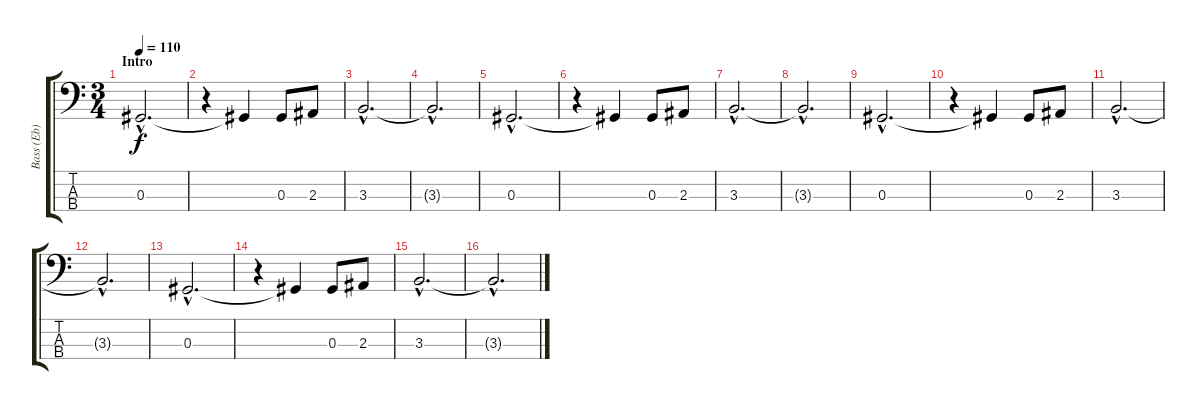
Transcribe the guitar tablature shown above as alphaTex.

\track ("Bass (Eb)" "Bass (Eb)") {instrument electricbassfinger}
\staff {score tabs}
\tuning (Gb2 Db2 Ab1 Eb1) {hide}
\ts (3 4)
\section ("" "Intro")
\tempo 110
\clef f4
\ks c
0.3{hac}.2{d dy f instrument electricbassfinger} |
r.4 0.3{t}.4 0.3.8 2.3.8 |
3.3{hac}.2{d} |
3.3{hac t}.2{d} |
0.3{hac}.2{d} |
r.4 0.3{t}.4 0.3.8 2.3.8 |
3.3{hac}.2{d} |
3.3{hac t}.2{d} |
0.3{hac}.2{d} |
r.4 0.3{t}.4 0.3.8 2.3.8 |
3.3{hac}.2{d} |
3.3{hac t}.2{d} |
0.3{hac}.2{d} |
r.4 0.3{t}.4 0.3.8 2.3.8 |
3.3{hac}.2{d} |
3.3{hac t}.2{d}
